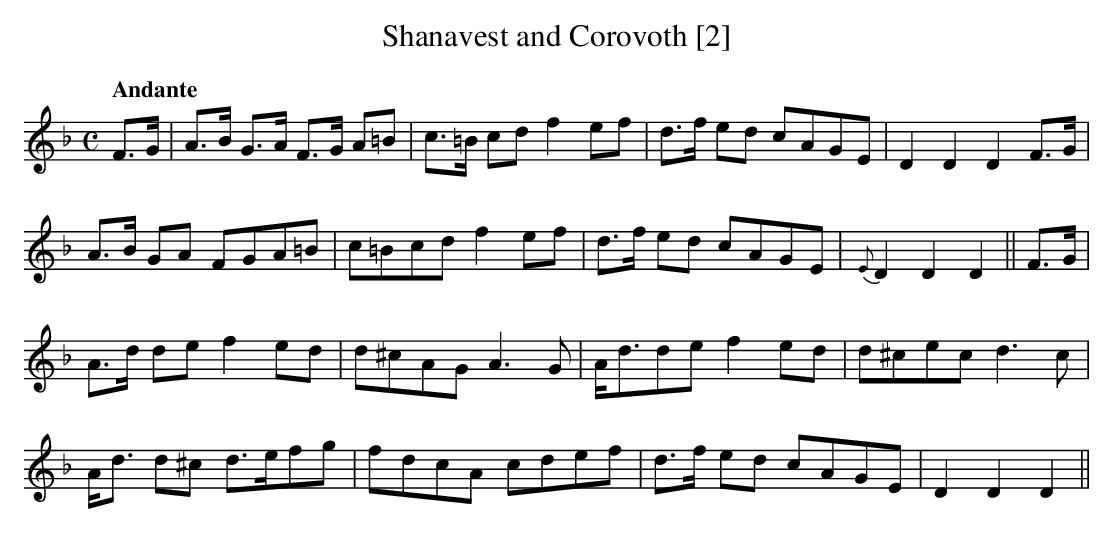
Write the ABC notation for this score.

X:1
T:Shanavest and Corovoth [2]
M:C
L:1/8
Q:"Andante"
K:Dmin
F>G | A>B G>A F>G A=B | c>=B cd f2 ef | d>f ed cAGE | D2D2D2 F>G |
A>B GA FGA=B | c=Bcd f2 ef | d>f ed cAGE | {E}D2D2D2 || F>G |
A>d de f2 ed | d^cAG A3G | A<dde f2 ed | d^cec d3c |
A<d d^c d>efg | fdcA cdef | d>f ed cAGE | D2D2D2 ||
